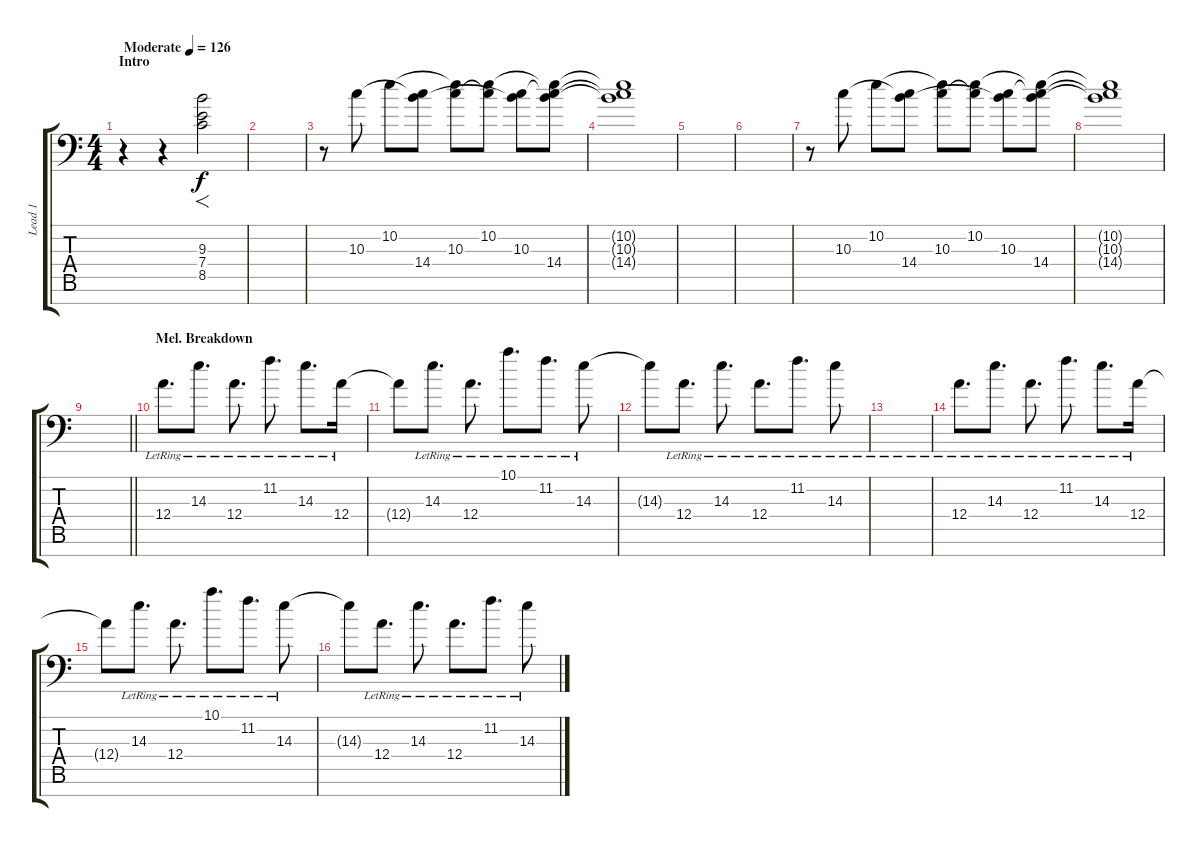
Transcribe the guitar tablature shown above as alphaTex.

\track ("Lead 1" "Lead 1") {instrument overdrivenguitar}
\staff {score tabs}
\tuning (B3 Gb3 D3 A2 E2 A1 E1) {hide}
\ts (4 4)
\section ("" "Intro")
\tempo (126 "Moderate")
\clef f4
\ks aminor
r.4{dy f instrument overdrivenguitar} r.4 (9.3 7.4 8.5).2{f instrument reversecymbal} |
|
r.8 10.3.8{volume 8 instrument electricguitarjazz} 10.2.8 (10.3{t} 14.4).8 (10.2{t} 10.3).8 (10.2 10.3{t}).8 (10.3 14.4{t}).8 (10.2{t} 10.3{t} 14.4).8 |
(10.2{t} 10.3{t} 14.4{t}).1 |
|
|
r.8 10.3.8{volume 8 instrument electricguitarjazz} 10.2.8 (10.3{t} 14.4).8 (10.2{t} 10.3).8 (10.2 10.3{t}).8 (10.3 14.4{t}).8 (10.2{t} 10.3{t} 14.4).8 |
(10.2{t} 10.3{t} 14.4{t}).1 |
\barLineRight lightlight
|
\section ("" "Mel. Breakdown")
12.4{lr}.8{d volume 10 instrument overdrivenguitar} 14.3{lr}.8{d} 12.4{lr}.8{d} 11.2{lr}.8{d} 14.3{lr}.8{d} 12.4{lr}.16 |
12.4{t}.8 14.3{lr}.8{d} 12.4{lr}.8{d} 10.1{lr}.8{d} 11.2{lr}.8{d} 14.3{lr}.8 |
14.3{t}.8 12.4{lr}.8{d} 14.3{lr}.8{d} 12.4{lr}.8{d} 11.2{lr}.8{d} 14.3{lr}.8 |
|
12.4{lr}.8{d} 14.3{lr}.8{d} 12.4{lr}.8{d} 11.2{lr}.8{d} 14.3{lr}.8{d} 12.4{lr}.16 |
12.4{t}.8 14.3{lr}.8{d} 12.4{lr}.8{d} 10.1{lr}.8{d} 11.2{lr}.8{d} 14.3{lr}.8 |
14.3{t}.8 12.4{lr}.8{d} 14.3{lr}.8{d} 12.4{lr}.8{d} 11.2{lr}.8{d} 14.3{lr}.8
